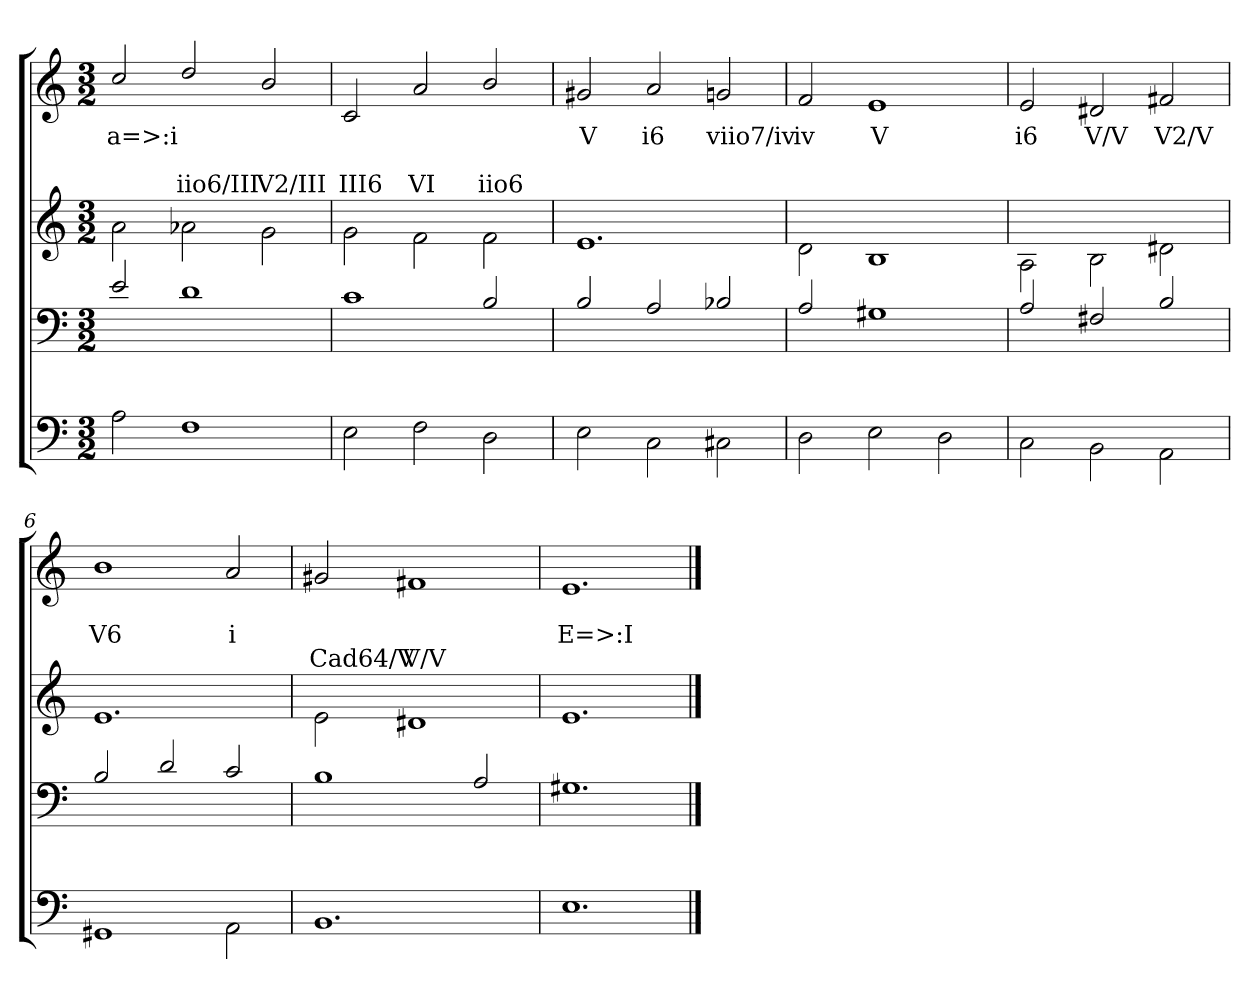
**kern	**kern	**kern	**kern	**text	**text	**text
*part4	*part3	*part2	*part1	*part1	*part1	*part1
*staff4	*staff3	*staff2	*staff1	*staff1	*staff1	*staff1
*clefF4	*clefF4	*clefG2	*clefG2	*	*	*
*k[]	*k[]	*k[]	*k[]	*	*	*
*C:	*C:	*C:	*C:	*	*	*
*M3/2	*M3/2	*M3/2	*M3/2	*	*	*
=1	=1	=1	=1	=1	=1	=1
2A\	2e/	2a\	2cc/	a=>:i	.	.
1F\	1d/	2a-X\	2dd/	.	.	iio6/III
.	.	2g\	2b/	.	.	V2/III
=2	=2	=2	=2	=2	=2	=2
2E\	1c/	2g\	2c/	.	.	III6
2F\	.	2f\	2a/	.	.	VI
2D\	2B/	2f\	2b/	.	.	iio6
=3	=3	=3	=3	=3	=3	=3
2E\	2B/	1.e\	2g#X/	V	.	.
2C\	2A/	.	2a/	i6	.	.
2C#X\	2B-X/	.	2gn/	viio7/iv	.	.
=4	=4	=4	=4	=4	=4	=4
2D\	2A/	2d\	2f/	iv	.	.
2E\	1G#X/	1B\	1e/	V	.	.
2D\	.	.	.	.	.	.
=5	=5	=5	=5	=5	=5	=5
2C\	2A/	2A\	2e/	i6	.	.
2BB\	2F#X/	2B\	2d#X/	V/V	.	.
2AA\	2B/	2d#X\	2f#X	V2/V	.	.
=6	=6	=6	=6	=6	=6	=6
1GG#X\	2B/	1.e\	1b/	.	V6	.
.	2d/	.	.	.	.	.
2AA\	2c/	.	2a/	.	i	.
=7	=7	=7	=7	=7	=7	=7
1.BB\	1B/	2e\	2g#X/	.	.	Cad64/V
.	.	1d#X\	1f#X/	.	.	V/V
.	2A/	.	.	.	.	.
=8	=8	=8	=8	=8	=8	=8
1.E\	1.G#X/	1.e\	1.e/	.	E=>:I	.
==	==	==	==	==	==	==
*-	*-	*-	*-	*-	*-	*-
